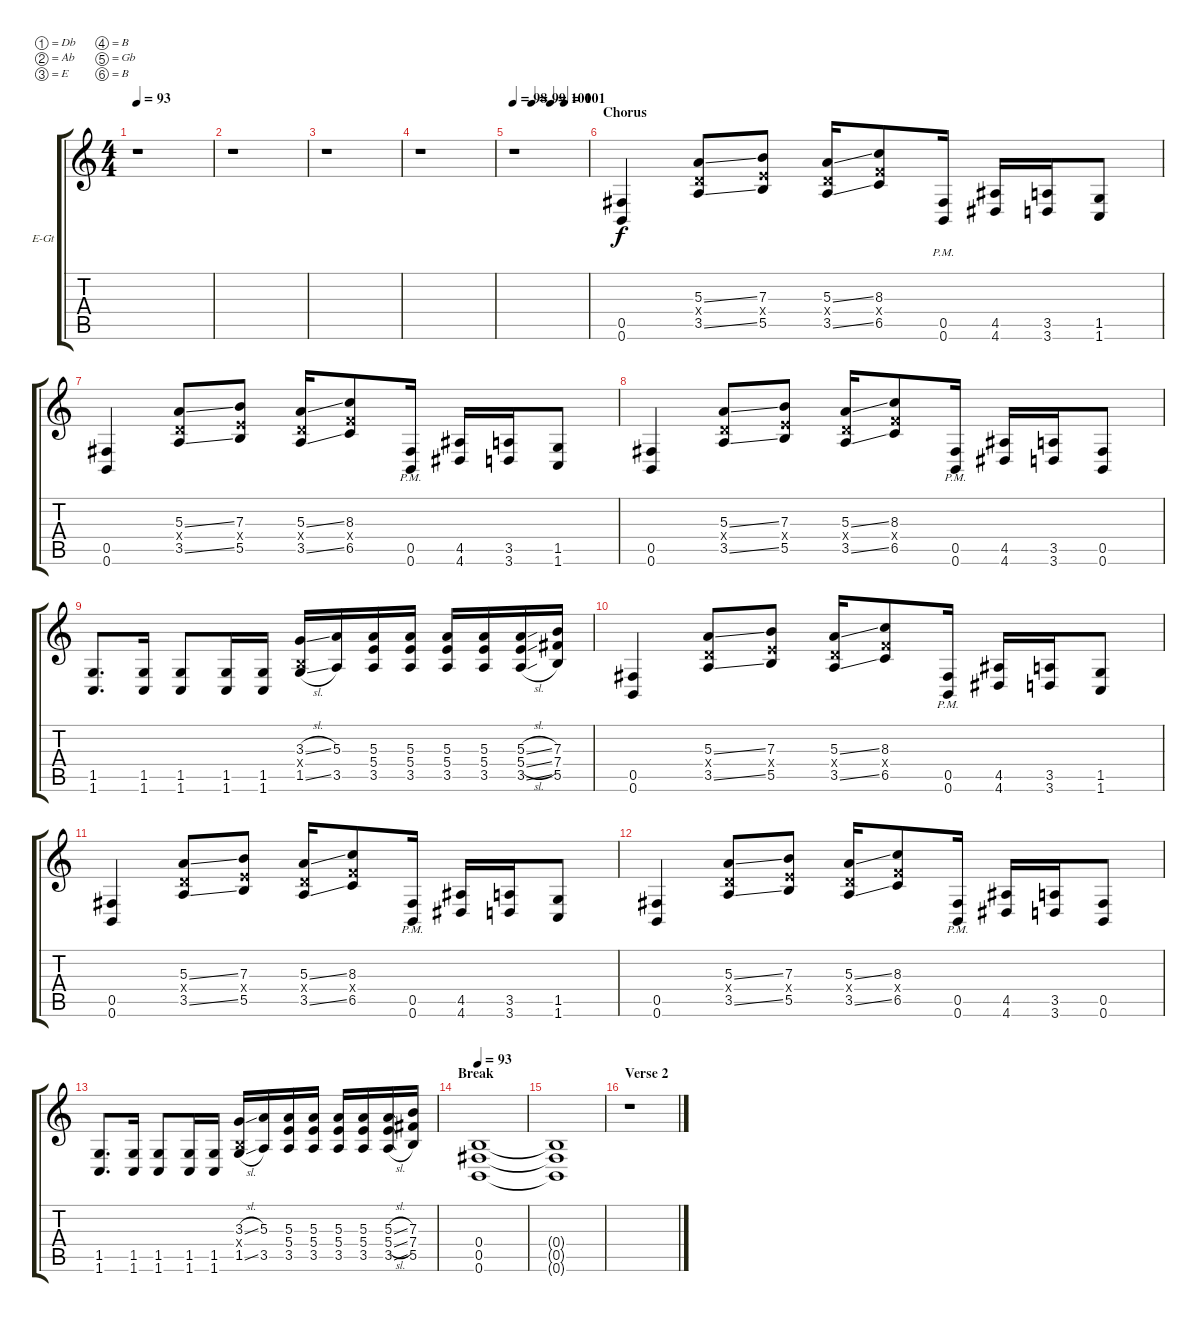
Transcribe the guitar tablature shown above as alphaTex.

\bracketExtendMode groupsimilarinstruments
\firstSystemTrackNameOrientation horizontal
\otherSystemsTrackNameOrientation horizontal
\track ("Ahrue Luster (Distortion)" "E-Gt") {instrument overdrivenguitar}
\staff {score tabs}
\tuning (Db4 Ab3 E3 B2 Gb2 B1)
\ts (4 4)
\tempo 93
\clef g2
\ks c
r.1{dy f} |
r.1 |
r.1 |
r.1 |
\tempo 98
\tempo (99 0.25)
\tempo (100 0.5)
\tempo (101 0.6875)
r.1 |
\section ("" "Chorus")
(0.5 0.6).4 (5.3{ss} 3.4{x} 3.5{ss}).8 (7.3 5.4{x} 5.5).8 (5.3{ss} 3.4{x} 3.5{ss}).16 (8.3 6.5 6.4{x}).8 (0.6{pm} 0.5).16 (4.6 4.5).16 (3.6 3.5).16 (1.6 1.5).8 |
(0.5 0.6).4 (5.3{ss} 3.4{x} 3.5{ss}).8 (7.3 5.4{x} 5.5).8 (5.3{ss} 3.4{x} 3.5{ss}).16 (8.3 6.5 6.4{x}).8 (0.6{pm} 0.5).16 (4.6 4.5).16 (3.6 3.5).16 (1.6 1.5).8 |
(0.5 0.6).4 (5.3{ss} 3.4{x} 3.5{ss}).8 (7.3 5.4{x} 5.5).8 (5.3{ss} 3.4{x} 3.5{ss}).16 (8.3 6.5 6.4{x}).8 (0.6{pm} 0.5).16 (4.6 4.5).16 (3.6 3.5).16 (0.6 0.5).8 |
(1.5 1.6).8{d} (1.5 1.6).16 (1.5 1.6).8 (1.5 1.6).16 (1.5 1.6).16 (3.3{sl} 0.4{x} 1.5{sl}).16 (5.3 3.5).16 (5.3 5.4 3.5).16 (5.3 5.4 3.5).16 (5.3 5.4 3.5).16 (5.3 5.4 3.5).16 (5.3{sl} 5.4{sl} 3.5{sl}).16 (7.3 7.4 5.5).16 |
(0.5 0.6).4 (5.3{ss} 3.4{x} 3.5{ss}).8 (7.3 5.4{x} 5.5).8 (5.3{ss} 3.4{x} 3.5{ss}).16 (8.3 6.5 6.4{x}).8 (0.6{pm} 0.5).16 (4.6 4.5).16 (3.6 3.5).16 (1.6 1.5).8 |
(0.5 0.6).4 (5.3{ss} 3.4{x} 3.5{ss}).8 (7.3 5.4{x} 5.5).8 (5.3{ss} 3.4{x} 3.5{ss}).16 (8.3 6.5 6.4{x}).8 (0.6{pm} 0.5).16 (4.6 4.5).16 (3.6 3.5).16 (1.6 1.5).8 |
(0.5 0.6).4 (5.3{ss} 3.4{x} 3.5{ss}).8 (7.3 5.4{x} 5.5).8 (5.3{ss} 3.4{x} 3.5{ss}).16 (8.3 6.5 6.4{x}).8 (0.6{pm} 0.5).16 (4.6 4.5).16 (3.6 3.5).16 (0.6 0.5).8 |
(1.5 1.6).8{d} (1.5 1.6).16 (1.5 1.6).8 (1.5 1.6).16 (1.5 1.6).16 (3.3{sl} 0.4{x} 1.5{sl}).16 (5.3 3.5).16 (5.3 5.4 3.5).16 (5.3 5.4 3.5).16 (5.3 5.4 3.5).16 (5.3 5.4 3.5).16 (5.3{sl} 5.4{sl} 3.5{sl}).16 (7.3 7.4 5.5).16 |
\section ("" "Break")
\tempo 93
(0.4 0.5 0.6).1 |
(0.4{t} 0.5{t} 0.6{t}).1 |
\section ("" "Verse 2")
r.1
